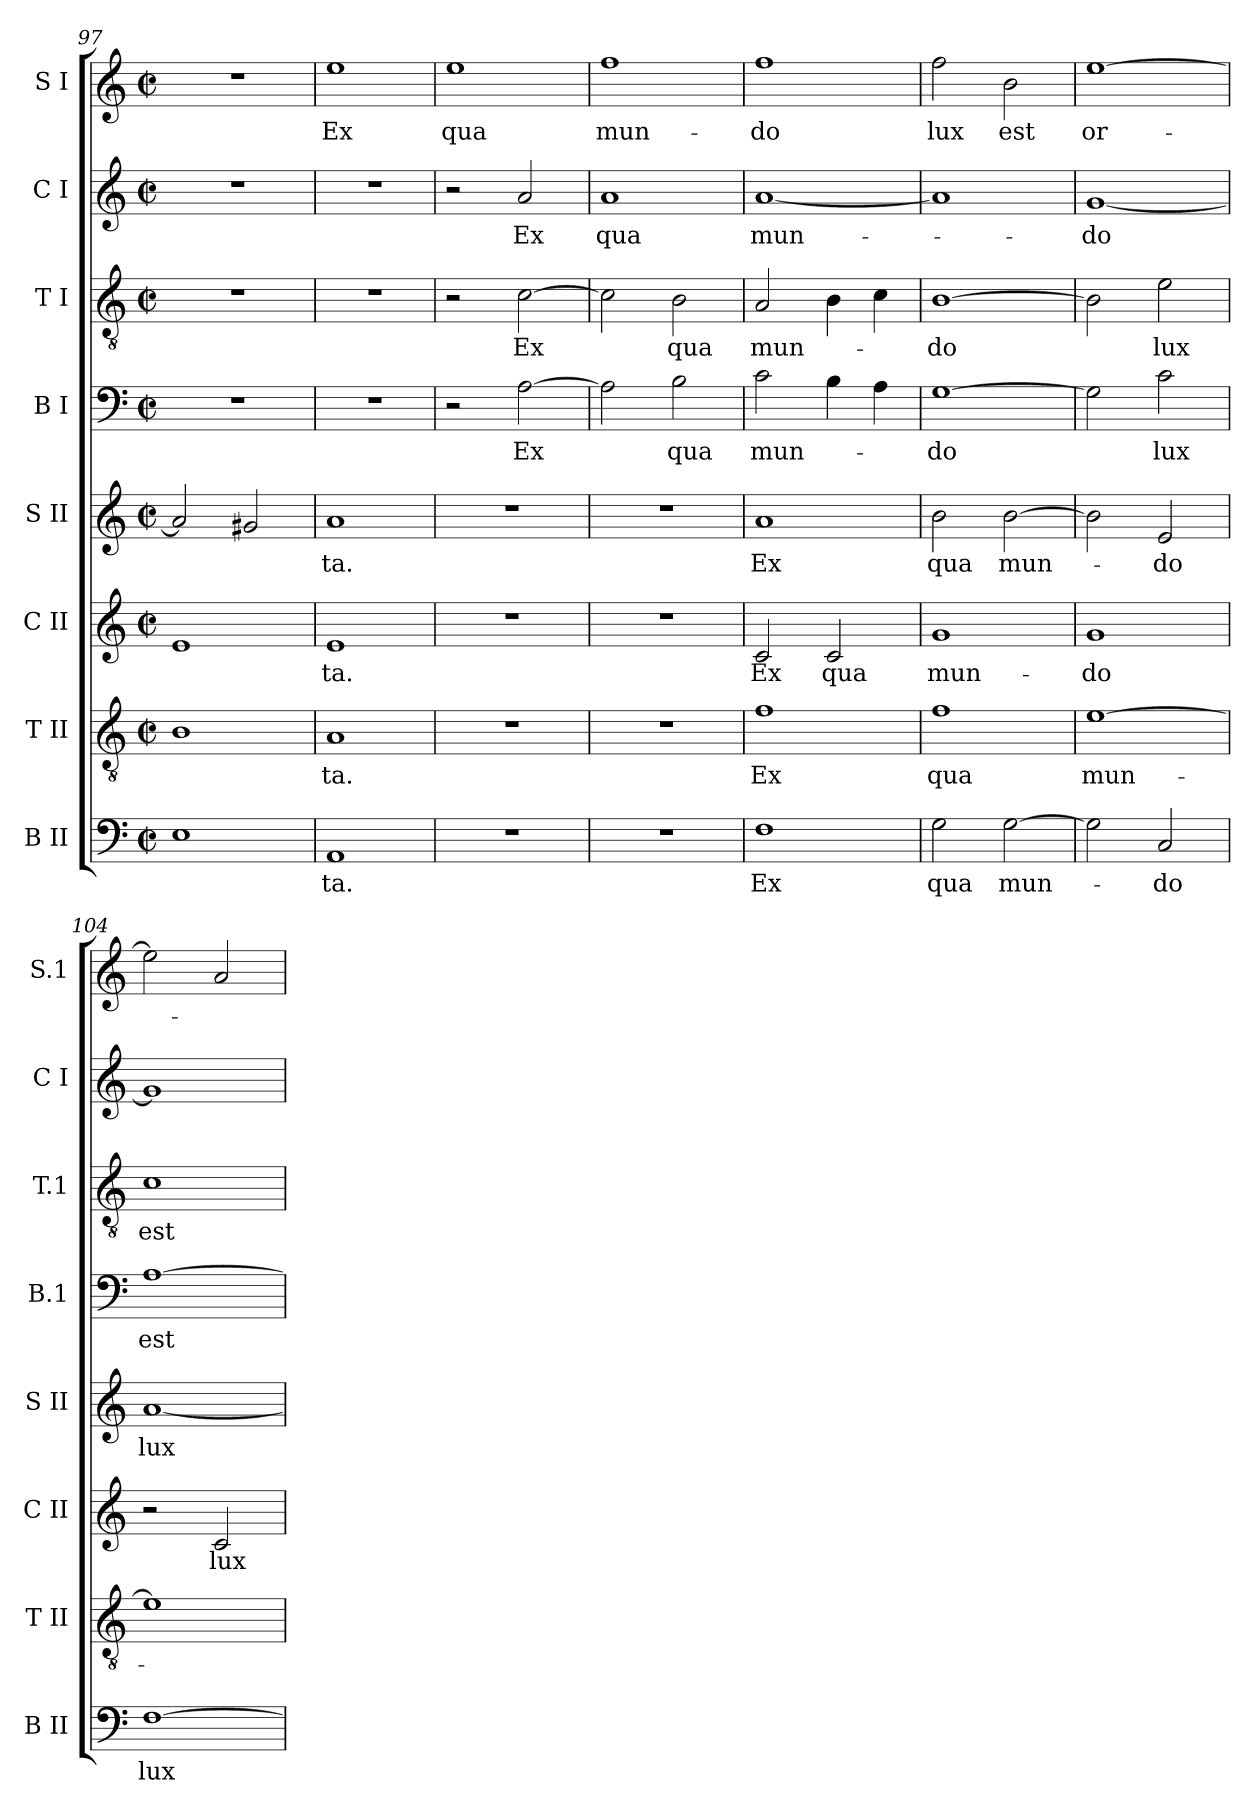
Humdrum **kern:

**kern	**text	**kern	**text	**kern	**text	**kern	**text	**kern	**text	**kern	**text	**kern	**text	**kern	**text
*part8	*part8	*part7	*part7	*part6	*part6	*part5	*part5	*part4	*part4	*part3	*part3	*part2	*part2	*part1	*part1
*staff8	*staff8	*staff7	*staff7	*staff6	*staff6	*staff5	*staff5	*staff4	*staff4	*staff3	*staff3	*staff2	*staff2	*staff1	*staff1
*I"B II	*	*I"T II	*	*I"C II	*	*I"S II	*	*I"B I	*	*I"T I	*	*I"C I	*	*I"S I	*
*I'B II	*	*I'T II	*	*I'C II	*	*I'S II	*	*I'B.1	*	*I'T.1	*	*I'C I	*	*I'S.1	*
*clefF4	*	*clefGv2	*	*clefG2	*	*clefG2	*	*clefF4	*	*clefGv2	*	*clefG2	*	*clefG2	*
*k[]	*	*k[]	*	*k[]	*	*k[]	*	*k[]	*	*k[]	*	*k[]	*	*k[]	*
*C:	*	*C:	*	*C:	*	*C:	*	*C:	*	*C:	*	*C:	*	*C:	*
*M2/2	*	*M2/2	*	*M2/2	*	*M2/2	*	*M2/2	*	*M2/2	*	*M2/2	*	*M2/2	*
*met(c|)	*	*met(c|)	*	*met(c|)	*	*met(c|)	*	*met(c|)	*	*met(c|)	*	*met(c|)	*	*met(c|)	*
=97	=97	=97	=97	=97	=97	=97	=97	=97	=97	=97	=97	=97	=97	=97	=97
1E	.	1B	.	1e	.	2a/]	.	1r	.	1r	.	1r	.	1r	.
.	.	.	.	.	.	2g#X/	.	.	.	.	.	.	.	.	.
!!LO:PB:g=z
=98	=98	=98	=98	=98	=98	=98	=98	=98	=98	=98	=98	=98	=98	=98	=98
!	!LO:LY:b	!	!LO:LY:b	!	!LO:LY:b	!	!LO:LY:b	!	!	!	!	!	!	!	!LO:LY:b
1AA	-ta.	1A	-ta.	1e	-ta.	1a	-ta.	1r	.	1r	.	1r	.	1ee	Ex
=99	=99	=99	=99	=99	=99	=99	=99	=99	=99	=99	=99	=99	=99	=99	=99
!	!	!	!	!	!	!	!	!	!	!	!	!	!	!	!LO:LY:b
1r	.	1r	.	1r	.	1r	.	2r	.	2r	.	2r	.	1ee	qua
!	!	!	!	!	!	!	!	!	!LO:LY:b	!	!LO:LY:b	!	!LO:LY:b	!	!
.	.	.	.	.	.	.	.	[2A\	Ex	[2c\	Ex	2a/	Ex	.	.
=100	=100	=100	=100	=100	=100	=100	=100	=100	=100	=100	=100	=100	=100	=100	=100
!	!	!	!	!	!	!	!	!	!	!	!	!	!LO:LY:b	!	!LO:LY:b
1r	.	1r	.	1r	.	1r	.	2A\]	.	2c\]	.	1a	qua	1ff	mun-
!	!	!	!	!	!	!	!	!	!LO:LY:b	!	!LO:LY:b	!	!	!	!
.	.	.	.	.	.	.	.	2B\	qua	2B\	qua	.	.	.	.
=101	=101	=101	=101	=101	=101	=101	=101	=101	=101	=101	=101	=101	=101	=101	=101
!	!LO:LY:b	!	!LO:LY:b	!	!LO:LY:b	!	!LO:LY:b	!	!LO:LY:b	!	!LO:LY:b	!	!LO:LY:b	!	!LO:LY:b
1F	Ex	1f	Ex	2c/	Ex	1a	Ex	2c\	mun-	2A/	mun-	[1a	mun-	1ff	-do
!	!	!	!	!	!LO:LY:b	!	!	!	!	!	!	!	!	!	!
.	.	.	.	2c/	qua	.	.	4B\	.	4B\	.	.	.	.	.
.	.	.	.	.	.	.	.	4A\	.	4c\	.	.	.	.	.
=102	=102	=102	=102	=102	=102	=102	=102	=102	=102	=102	=102	=102	=102	=102	=102
!	!LO:LY:b	!	!LO:LY:b	!	!LO:LY:b	!	!LO:LY:b	!	!LO:LY:b	!	!LO:LY:b	!	!	!	!LO:LY:b
2G\	qua	1f	qua	1g	mun-	2b\	qua	[1G	-do	[1B	-do	1a]	.	2ff\	lux
!	!LO:LY:b	!	!	!	!	!	!LO:LY:b	!	!	!	!	!	!	!	!LO:LY:b
[2G\	mun-	.	.	.	.	[2b\	mun-	.	.	.	.	.	.	2b\	est
=103	=103	=103	=103	=103	=103	=103	=103	=103	=103	=103	=103	=103	=103	=103	=103
!	!	!	!LO:LY:b	!	!LO:LY:b	!	!	!	!	!	!	!	!LO:LY:b	!	!LO:LY:b
2G\]	.	[1e	mun-	1g	-do	2b\]	.	2G\]	.	2B\]	.	[1g	-do	[1ee	or-
!	!LO:LY:b	!	!	!	!	!	!LO:LY:b	!	!LO:LY:b	!	!LO:LY:b	!	!	!	!
2C/	-do	.	.	.	.	2e/	-do	2c\	lux	2e\	lux	.	.	.	.
=104	=104	=104	=104	=104	=104	=104	=104	=104	=104	=104	=104	=104	=104	=104	=104
!	!LO:LY:b	!	!	!	!	!	!LO:LY:b	!	!LO:LY:b	!	!LO:LY:b	!	!	!	!
[1F	lux	1e]	.	2r	.	[1a	lux	[1A	est	1c	est	1g]	.	2ee\]	.
!	!	!	!	!	!LO:LY:b	!	!	!	!	!	!	!	!	!	!
.	.	.	.	2c/	lux	.	.	.	.	.	.	.	.	2a/	.
=	=	=	=	=	=	=	=	=	=	=	=	=	=	=	=
*-	*-	*-	*-	*-	*-	*-	*-	*-	*-	*-	*-	*-	*-	*-	*-
